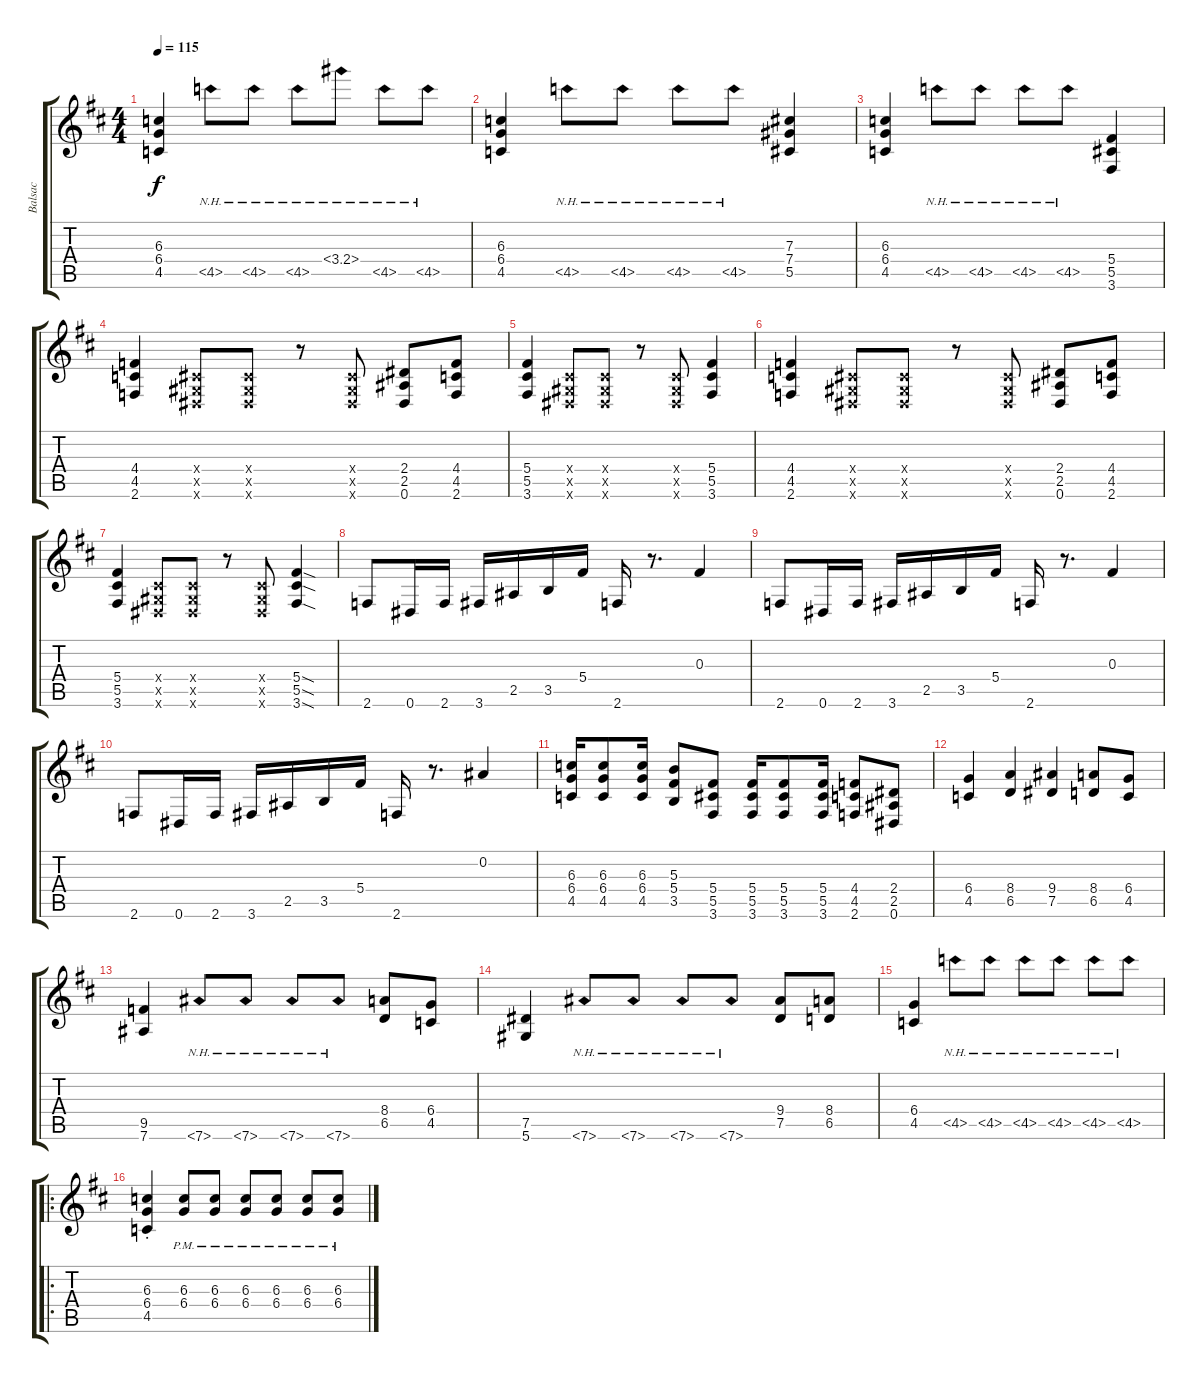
\track ("Balsac" "Balsac") {instrument distortionguitar}
\staff {score tabs}
\tuning (Eb4 Bb3 Gb3 Db3 Ab2 Eb2) {hide}
\ts (4 4)
\tempo 115
\clef g2
\ks d
(6.3 6.4 4.5).4{dy f} 4.5{nh}.8 4.5{nh}.8 4.5{nh}.8 3.4{nh}.8 4.5{nh}.8 4.5{nh}.8 |
(6.3 6.4 4.5).4 4.5{nh}.8 4.5{nh}.8 4.5{nh}.8 4.5{nh}.8 (7.3 7.4 5.5).4 |
(6.3 6.4 4.5).4 4.5{nh}.8 4.5{nh}.8 4.5{nh}.8 4.5{nh}.8 (5.4 5.5 3.6).4 |
(4.4 4.5 2.6).4 (0.4{x} 0.5{x} 0.6{x}).8 (0.4{x} 0.5{x} 0.6{x}).8 r.8 (0.4{x} 0.5{x} 0.6{x}).8 (2.4 2.5 0.6).8 (4.4 4.5 2.6).8 |
(5.4 5.5 3.6).4 (0.4{x} 0.5{x} 0.6{x}).8 (0.4{x} 0.5{x} 0.6{x}).8 r.8 (0.4{x} 0.5{x} 0.6{x}).8 (5.4 5.5 3.6).4 |
(4.4 4.5 2.6).4 (0.4{x} 0.5{x} 0.6{x}).8 (0.4{x} 0.5{x} 0.6{x}).8 r.8 (0.4{x} 0.5{x} 0.6{x}).8 (2.4 2.5 0.6).8 (4.4 4.5 2.6).8 |
(5.4 5.5 3.6).4 (0.4{x} 0.5{x} 0.6{x}).8 (0.4{x} 0.5{x} 0.6{x}).8 r.8 (0.4{x} 0.5{x} 0.6{x}).8 (5.4{sod} 5.5{sod} 3.6{sod}).4 |
2.6.8 0.6.16 2.6.16 3.6.16 2.5.16 3.5.16 5.4.16 2.6.16 r.8{d} 0.3.4 |
2.6.8 0.6.16 2.6.16 3.6.16 2.5.16 3.5.16 5.4.16 2.6.16 r.8{d} 0.3.4 |
2.6.8 0.6.16 2.6.16 3.6.16 2.5.16 3.5.16 5.4.16 2.6.16 r.8{d} 0.2.4 |
(6.3 6.4 4.5).16 (6.3 6.4 4.5).8 (6.3 6.4 4.5).16 (5.3 5.4 3.5).8 (5.4 5.5 3.6).8 (5.4 5.5 3.6).16 (5.4 5.5 3.6).8 (5.4 5.5 3.6).16 (4.4 4.5 2.6).8 (2.4 2.5 0.6).8 |
(6.4 4.5).4 (8.4 6.5).4 (9.4 7.5).4 (8.4 6.5).8 (6.4 4.5).8 |
(9.5 7.6).4 7.6{nh}.8 7.6{nh}.8 7.6{nh}.8 7.6{nh}.8 (8.4 6.5).8 (6.4 4.5).8 |
(7.5 5.6).4 7.6{nh}.8 7.6{nh}.8 7.6{nh}.8 7.6{nh}.8 (9.4 7.5).8 (8.4 6.5).8 |
(6.4 4.5).4 4.5{nh}.8 4.5{nh}.8 4.5{nh}.8 4.5{nh}.8 4.5{nh}.8 4.5{nh}.8 |
\ro
(6.3{st} 6.4{st} 4.5{st}).4 (6.3{pm} 6.4{pm}).8 (6.3{pm} 6.4{pm}).8 (6.3{pm} 6.4{pm}).8 (6.3{pm} 6.4{pm}).8 (6.3{pm} 6.4{pm}).8 (6.3{pm} 6.4{pm}).8
